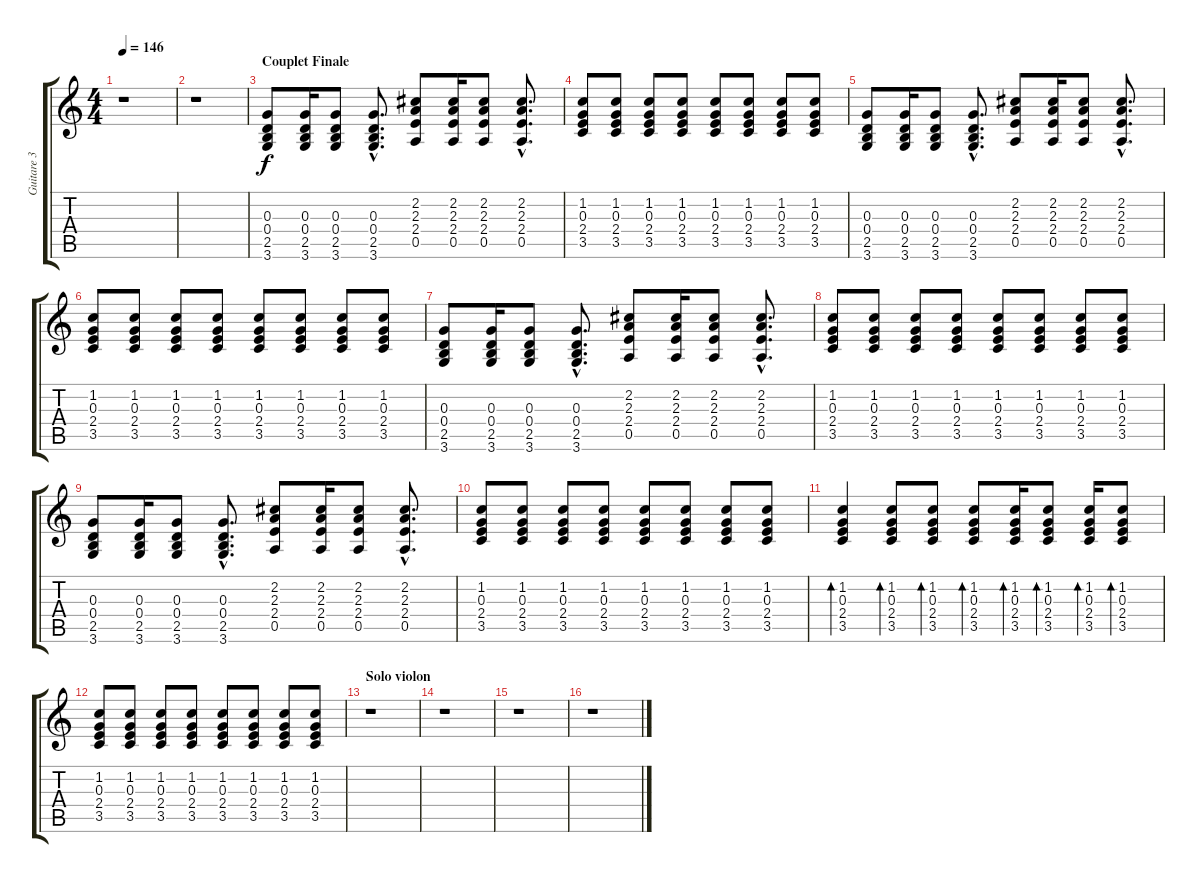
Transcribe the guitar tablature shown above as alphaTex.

\track ("Guitare 3" "Guitare 3") {instrument acousticguitarsteel}
\staff {score tabs}
\tuning (E4 B3 G3 D3 A2 E2) {hide}
\ts (4 4)
\tempo 146
\clef g2
\ks c
r.1{dy mf} |
r.1 |
\section ("" "Couplet Finale")
(0.3 0.4 2.5 3.6).8{dy f} (0.3 0.4 2.5 3.6).16 (0.3 0.4 2.5 3.6).8 (0.3{hac} 0.4{hac} 2.5{hac} 3.6{hac}).8{d} (2.2 2.3 2.4 0.5).8 (2.2 2.3 2.4 0.5).16 (2.2 2.3 2.4 0.5).8 (2.2{hac} 2.3{hac} 2.4{hac} 0.5{hac}).8{d} |
(1.2 0.3 2.4 3.5).8 (1.2 0.3 2.4 3.5).8 (1.2 0.3 2.4 3.5).8 (1.2 0.3 2.4 3.5).8 (1.2 0.3 2.4 3.5).8 (1.2 0.3 2.4 3.5).8 (1.2 0.3 2.4 3.5).8 (1.2 0.3 2.4 3.5).8 |
(0.3 0.4 2.5 3.6).8 (0.3 0.4 2.5 3.6).16 (0.3 0.4 2.5 3.6).8 (0.3{hac} 0.4{hac} 2.5{hac} 3.6{hac}).8{d} (2.2 2.3 2.4 0.5).8 (2.2 2.3 2.4 0.5).16 (2.2 2.3 2.4 0.5).8 (2.2{hac} 2.3{hac} 2.4{hac} 0.5{hac}).8{d} |
(1.2 0.3 2.4 3.5).8 (1.2 0.3 2.4 3.5).8 (1.2 0.3 2.4 3.5).8 (1.2 0.3 2.4 3.5).8 (1.2 0.3 2.4 3.5).8 (1.2 0.3 2.4 3.5).8 (1.2 0.3 2.4 3.5).8 (1.2 0.3 2.4 3.5).8 |
(0.3 0.4 2.5 3.6).8 (0.3 0.4 2.5 3.6).16 (0.3 0.4 2.5 3.6).8 (0.3{hac} 0.4{hac} 2.5{hac} 3.6{hac}).8{d} (2.2 2.3 2.4 0.5).8 (2.2 2.3 2.4 0.5).16 (2.2 2.3 2.4 0.5).8 (2.2{hac} 2.3{hac} 2.4{hac} 0.5{hac}).8{d} |
(1.2 0.3 2.4 3.5).8 (1.2 0.3 2.4 3.5).8 (1.2 0.3 2.4 3.5).8 (1.2 0.3 2.4 3.5).8 (1.2 0.3 2.4 3.5).8 (1.2 0.3 2.4 3.5).8 (1.2 0.3 2.4 3.5).8 (1.2 0.3 2.4 3.5).8 |
(0.3 0.4 2.5 3.6).8 (0.3 0.4 2.5 3.6).16 (0.3 0.4 2.5 3.6).8 (0.3{hac} 0.4{hac} 2.5{hac} 3.6{hac}).8{d} (2.2 2.3 2.4 0.5).8 (2.2 2.3 2.4 0.5).16 (2.2 2.3 2.4 0.5).8 (2.2{hac} 2.3{hac} 2.4{hac} 0.5{hac}).8{d} |
(1.2 0.3 2.4 3.5).8 (1.2 0.3 2.4 3.5).8 (1.2 0.3 2.4 3.5).8 (1.2 0.3 2.4 3.5).8 (1.2 0.3 2.4 3.5).8 (1.2 0.3 2.4 3.5).8 (1.2 0.3 2.4 3.5).8 (1.2 0.3 2.4 3.5).8 |
(1.2 0.3 2.4 3.5).4{bd 240} (1.2 0.3 2.4 3.5).8{bd 240} (1.2 0.3 2.4 3.5).8{bd 240} (1.2 0.3 2.4 3.5).8{bd 240} (1.2 0.3 2.4 3.5).16{bd 240} (1.2 0.3 2.4 3.5).8{bd 240} (1.2 0.3 2.4 3.5).16{bd 240} (1.2 0.3 2.4 3.5).8{bd 240} |
(1.2 0.3 2.4 3.5).8 (1.2 0.3 2.4 3.5).8 (1.2 0.3 2.4 3.5).8 (1.2 0.3 2.4 3.5).8 (1.2 0.3 2.4 3.5).8 (1.2 0.3 2.4 3.5).8 (1.2 0.3 2.4 3.5).8 (1.2 0.3 2.4 3.5).8 |
\section ("" "Solo violon")
r.1 |
r.1 |
r.1 |
r.1
